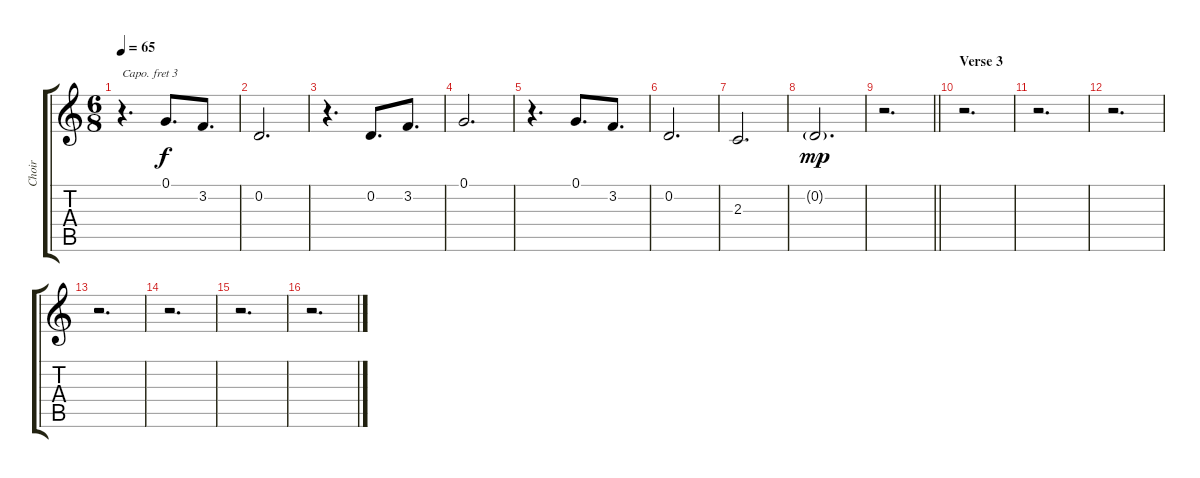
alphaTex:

\track ("Choir" "Choir") {instrument pad4choir}
\staff {score tabs}
\capo 3
\tuning (E4 B3 G3 D3 A2 E2) {hide}
\ts (6 8)
\tempo 65
\clef g2
\ks c
r.4{d dy f} 0.1.8{d} 3.2.8{d} |
0.2.2{d} |
r.4{d} 0.2.8{d} 3.2.8{d} |
0.1.2{d} |
r.4{d} 0.1.8{d} 3.2.8{d} |
0.2.2{d} |
2.3.2{d} |
0.2{g}.2{d dy mp} |
\barLineRight lightlight
r.2{d} |
\section ("" "Verse 3")
r.2{d} |
r.2{d} |
r.2{d} |
r.2{d} |
r.2{d} |
r.2{d} |
r.2{d}
